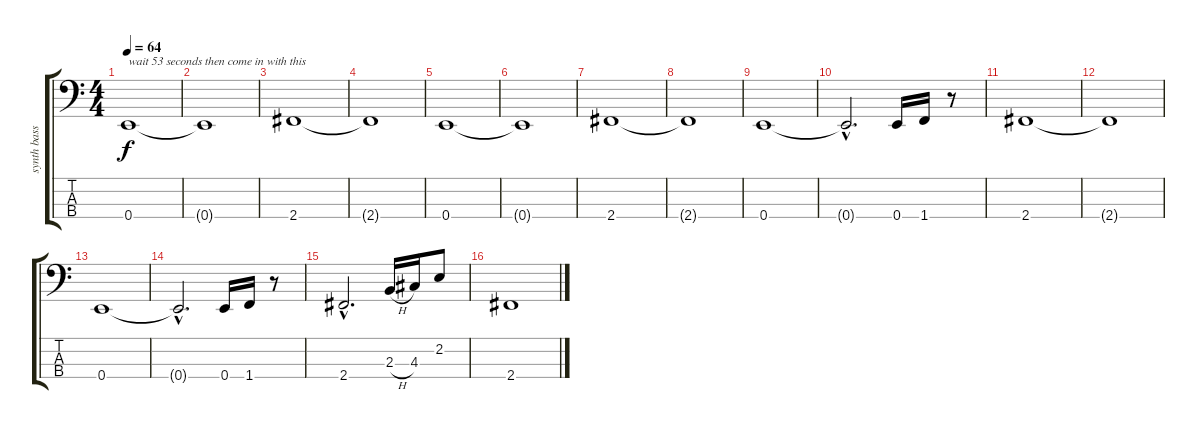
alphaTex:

\track ("synth bass" "synth bass") {instrument synthbass2}
\staff {score tabs}
\tuning (G2 D2 A1 E1) {hide}
\ts (4 4)
\tempo 64
\clef f4
\ks c
0.4.1{txt "wait 53 seconds then come in with this" dy f instrument synthbass2} |
0.4{t}.1 |
2.4.1 |
2.4{t}.1 |
0.4.1 |
0.4{t}.1 |
2.4.1 |
2.4{t}.1 |
0.4.1 |
0.4{hac t}.2{d} 0.4.16 1.4.16 r.8 |
2.4.1 |
2.4{t}.1 |
0.4.1 |
0.4{hac t}.2{d} 0.4.16 1.4.16 r.8 |
2.4{hac}.2{d} 2.3{h}.16 4.3.16 2.2.8 |
2.4.1
